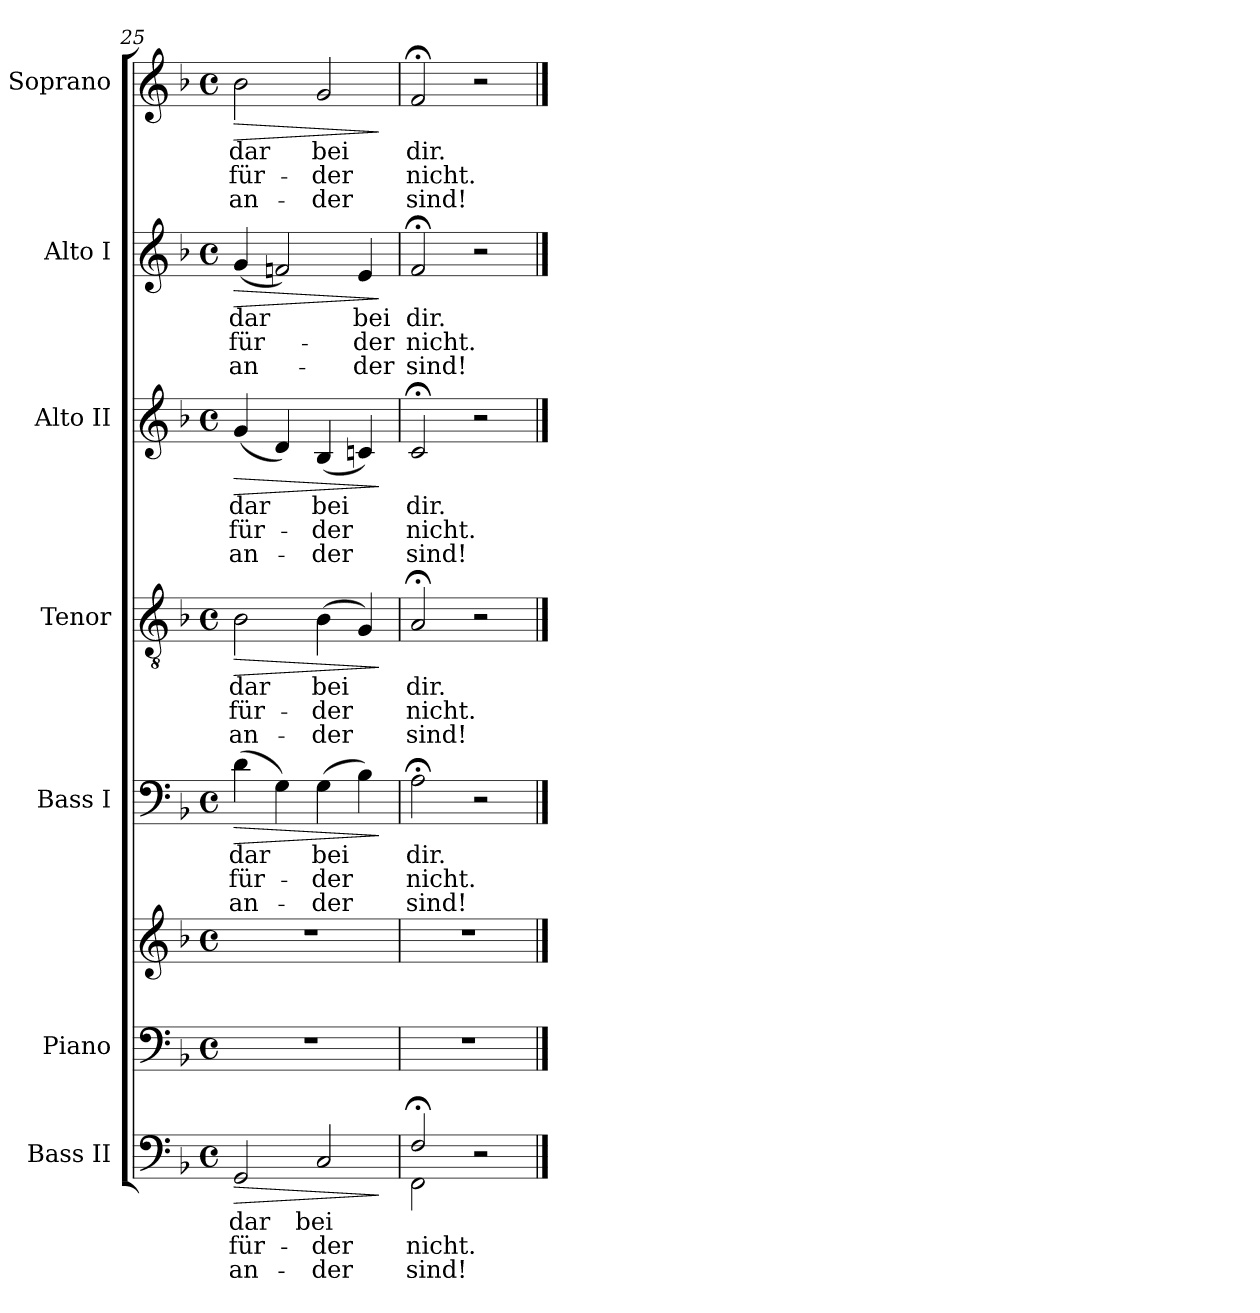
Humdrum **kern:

**kern	**text	**text	**text	**dynam	**kern	**kern	**kern	**text	**text	**text	**dynam	**kern	**text	**text	**text	**dynam	**kern	**text	**text	**text	**dynam	**kern	**text	**text	**text	**dynam	**kern	**text	**text	**text	**dynam
*part7	*part7	*part7	*part7	*part7	*part6	*part6	*part5	*part5	*part5	*part5	*part5	*part4	*part4	*part4	*part4	*part4	*part3	*part3	*part3	*part3	*part3	*part2	*part2	*part2	*part2	*part2	*part1	*part1	*part1	*part1	*part1
*staff8	*staff8	*staff8	*staff8	*staff8	*staff7	*staff6	*staff5	*staff5	*staff5	*staff5	*staff5	*staff4	*staff4	*staff4	*staff4	*staff4	*staff3	*staff3	*staff3	*staff3	*staff3	*staff2	*staff2	*staff2	*staff2	*staff2	*staff1	*staff1	*staff1	*staff1	*staff1
*I"Bass II	*	*	*	*	*I"Piano	*	*I"Bass I	*	*	*	*	*I"Tenor	*	*	*	*	*I"Alto II	*	*	*	*	*I"Alto I	*	*	*	*	*I"Soprano	*	*	*	*
*	*	*	*	*	*I'Pno	*	*	*	*	*	*	*	*	*	*	*	*	*	*	*	*	*	*	*	*	*	*I'Pno	*	*	*	*
*clefF4	*	*	*	*	*clefF4	*clefG2	*clefF4	*	*	*	*	*clefGv2	*	*	*	*	*clefG2	*	*	*	*	*clefG2	*	*	*	*	*clefG2	*	*	*	*
*k[b-]	*	*	*	*	*k[b-]	*k[b-]	*k[b-]	*	*	*	*	*k[b-]	*	*	*	*	*k[b-]	*	*	*	*	*k[b-]	*	*	*	*	*k[b-]	*	*	*	*
*F:	*	*	*	*	*F:	*F:	*F:	*	*	*	*	*F:	*	*	*	*	*F:	*	*	*	*	*F:	*	*	*	*	*F:	*	*	*	*
*M4/4	*	*	*	*	*M4/4	*M4/4	*M4/4	*	*	*	*	*M4/4	*	*	*	*	*M4/4	*	*	*	*	*M4/4	*	*	*	*	*M4/4	*	*	*	*
*met(c)	*	*	*	*	*met(c)	*met(c)	*met(c)	*	*	*	*	*met(c)	*	*	*	*	*met(c)	*	*	*	*	*met(c)	*	*	*	*	*met(c)	*	*	*	*
=25	=25	=25	=25	=25	=25	=25	=25	=25	=25	=25	=25	=25	=25	=25	=25	=25	=25	=25	=25	=25	=25	=25	=25	=25	=25	=25	=25	=25	=25	=25	=25
!	!LO:LY:b	!LO:LY:b	!LO:LY:b	!LO:HP:b	!	!	!	!LO:LY:b	!LO:LY:b	!LO:LY:b	!LO:HP:b	!	!LO:LY:b	!LO:LY:b	!LO:LY:b	!LO:HP:b	!	!LO:LY:b	!LO:LY:b	!LO:LY:b	!LO:HP:b	!	!LO:LY:b	!LO:LY:b	!LO:LY:b	!LO:HP:b	!	!LO:LY:b	!LO:LY:b	!LO:LY:b	!LO:HP:b
2GG/	-dar	für-	-an-	>	1r	1r	(>4d\	-dar	für-	-an-	>	2B-\	-dar	für-	-an-	>	(<4g/	-dar	für-	-an-	>	(<4g/	-dar	für-	-an-	>	2b-\	-dar	für-	-an-	>
.	.	.	.	.	.	.	4G\)	.	.	.	.	.	.	.	.	.	4d/)	.	.	.	.	2fn/)	.	.	.	.	.	.	.	.	.
!	!LO:LY:b	!LO:LY:b	!LO:LY:b	!	!	!	!	!LO:LY:b	!LO:LY:b	!LO:LY:b	!	!	!LO:LY:b	!LO:LY:b	!LO:LY:b	!	!	!LO:LY:b	!LO:LY:b	!LO:LY:b	!	!	!	!	!	!	!	!LO:LY:b	!LO:LY:b	!LO:LY:b	!
2C/	bei	-der	-der	.	.	.	(>4G\	bei	-der	-der	.	(>4B-\	bei	-der	-der	.	(<4B-/	bei	-der	-der	.	.	.	.	.	.	2g/	bei	-der	-der	.
!	!	!	!	!	!	!	!	!	!	!	!	!	!	!	!	!	!	!	!	!	!	!	!LO:LY:b	!LO:LY:b	!LO:LY:b	!	!	!	!	!	!
.	.	.	.	.	.	.	4B-\)	.	.	.	.	4G/)	.	.	.	.	4cn/)	.	.	.	.	4e/	bei	-der	-der	.	.	.	.	.	.
.	.	.	.	]	.	.	.	.	.	.	]	.	.	.	.	]	.	.	.	.	]	.	.	.	.	]	.	.	.	.	]
=26	=26	=26	=26	=26	=26	=26	=26	=26	=26	=26	=26	=26	=26	=26	=26	=26	=26	=26	=26	=26	=26	=26	=26	=26	=26	=26	=26	=26	=26	=26	=26
!	!LO:LY:b	!	!	!	!	!	!	!	!	!	!	!	!	!	!	!	!	!	!	!	!	!	!	!	!	!	!	!	!	!	!
*^	*	*	*	*	*	*	*	*	*	*	*	*	*	*	*	*	*	*	*	*	*	*	*	*	*	*	*	*	*	*	*
!	!	!	!LO:LY:b	!LO:LY:b	!	!	!	!	!LO:LY:b	!LO:LY:b	!LO:LY:b	!	!	!LO:LY:b	!LO:LY:b	!LO:LY:b	!	!	!LO:LY:b	!LO:LY:b	!LO:LY:b	!	!	!LO:LY:b	!LO:LY:b	!LO:LY:b	!	!	!LO:LY:b	!LO:LY:b	!LO:LY:b	!
2F;</	2FF\	.	nicht.	sind!	.	1r	1r	2A;<\	dir.	nicht.	sind!	.	2A;</	dir.	nicht.	sind!	.	2c;</	dir.	nicht.	sind!	.	2f;</	dir.	nicht.	sind!	.	2f;</	dir.	nicht.	sind!	.
2r	2ryy	.	.	.	.	.	.	2r	.	.	.	.	2r	.	.	.	.	2r	.	.	.	.	2r	.	.	.	.	2r	.	.	.	.
*v	*v	*	*	*	*	*	*	*	*	*	*	*	*	*	*	*	*	*	*	*	*	*	*	*	*	*	*	*	*	*	*	*
==	==	==	==	==	==	==	==	==	==	==	==	==	==	==	==	==	==	==	==	==	==	==	==	==	==	==	==	==	==	==	==
*-	*-	*-	*-	*-	*-	*-	*-	*-	*-	*-	*-	*-	*-	*-	*-	*-	*-	*-	*-	*-	*-	*-	*-	*-	*-	*-	*-	*-	*-	*-	*-
